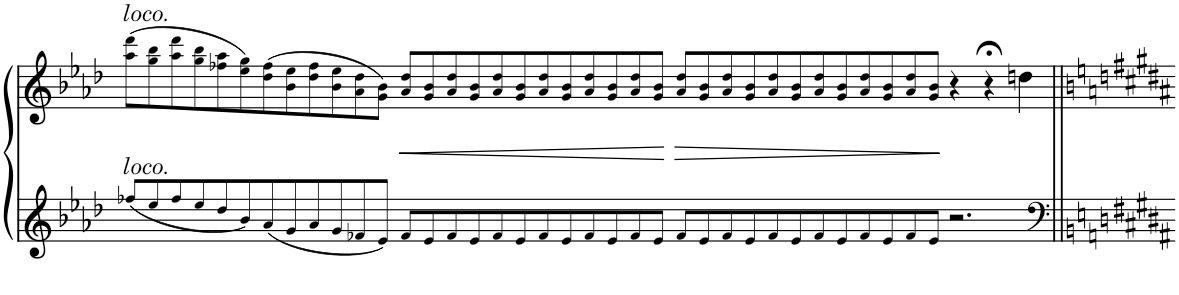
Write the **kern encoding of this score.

**kern	**kern	**dynam
*part1	*part1	*part1
*staff2	*staff1	*staff1/2
*I"Piano à queue	*	*
*I'Pia.	*	*
!!LO:PB:g=z
*clefG2	*clefG2	*
*k[b-e-a-d-]	*k[b-e-a-d-]	*
*M6/4	*M6/4	*
=26	=26	=26
!	!LO:TX:a:i:t=loco.	!
!LO:TX:a:i:t=loco.	!	!
8ff-X!/L	(8aa-!\ 8ddd-!\L	.
8ee-!/	8gg!\ 8bb-!\	.
8ff-!/	8aa-!\ 8ddd-!\	.
8ee-!/	8gg!\ 8bb-!\	.
8dd-!/	8ff-X!\ 8aa-!\	.
8b-!/	8ee-!\ 8gg!\)	.
8a-!/	(8dd-!\ 8ff-!\	.
8g!/	8b-!\ 8ee-!\	.
8a-!/	8dd-!\ 8ff-!\	.
8g!/	8b-!\ 8ee-!\	.
8f-X!/	8a-!\ 8dd-!\	.
8e-!/J	8g!\ 8b-!\J)	.
!	!	!LO:HP:b
8f-!/L	8a-!/ 8dd-!/L	<
8e-!/	8g!/ 8b-!/	.
8f-!/	8a-!/ 8dd-!/	.
8e-!/	8g!/ 8b-!/	.
8f-!/	8a-!/ 8dd-!/	.
8e-!/	8g!/ 8b-!/	.
8f-!/	8a-!/ 8dd-!/	.
8e-!/	8g!/ 8b-!/	.
8f-!/	8a-!/ 8dd-!/	.
8e-!/	8g!/ 8b-!/	.
8f-!/	8a-!/ 8dd-!/	.
8e-!/J	8g!/ 8b-!/J	.
!	!	!LO:HP:n=1:b
8f-!/L	8a-!/ 8dd-!/L	[ >
8e-!/	8g!/ 8b-!/	.
8f-!/	8a-!/ 8dd-!/	.
8e-!/	8g!/ 8b-!/	.
8f-!/	8a-!/ 8dd-!/	.
8e-!/	8g!/ 8b-!/	.
8f-!/	8a-!/ 8dd-!/	.
8e-!/	8g!/ 8b-!/	.
8f-!/	8a-!/ 8dd-!/	.
8e-!/	8g!/ 8b-!/	.
8f-!/	8a-!/ 8dd-!/	.
8e-!/J	8g!/ 8b-!/J	.
2.r	4r	]
.	4r;<	.
.	4ddn;<\	.
=||	=||	=||
*-	*-	*-
